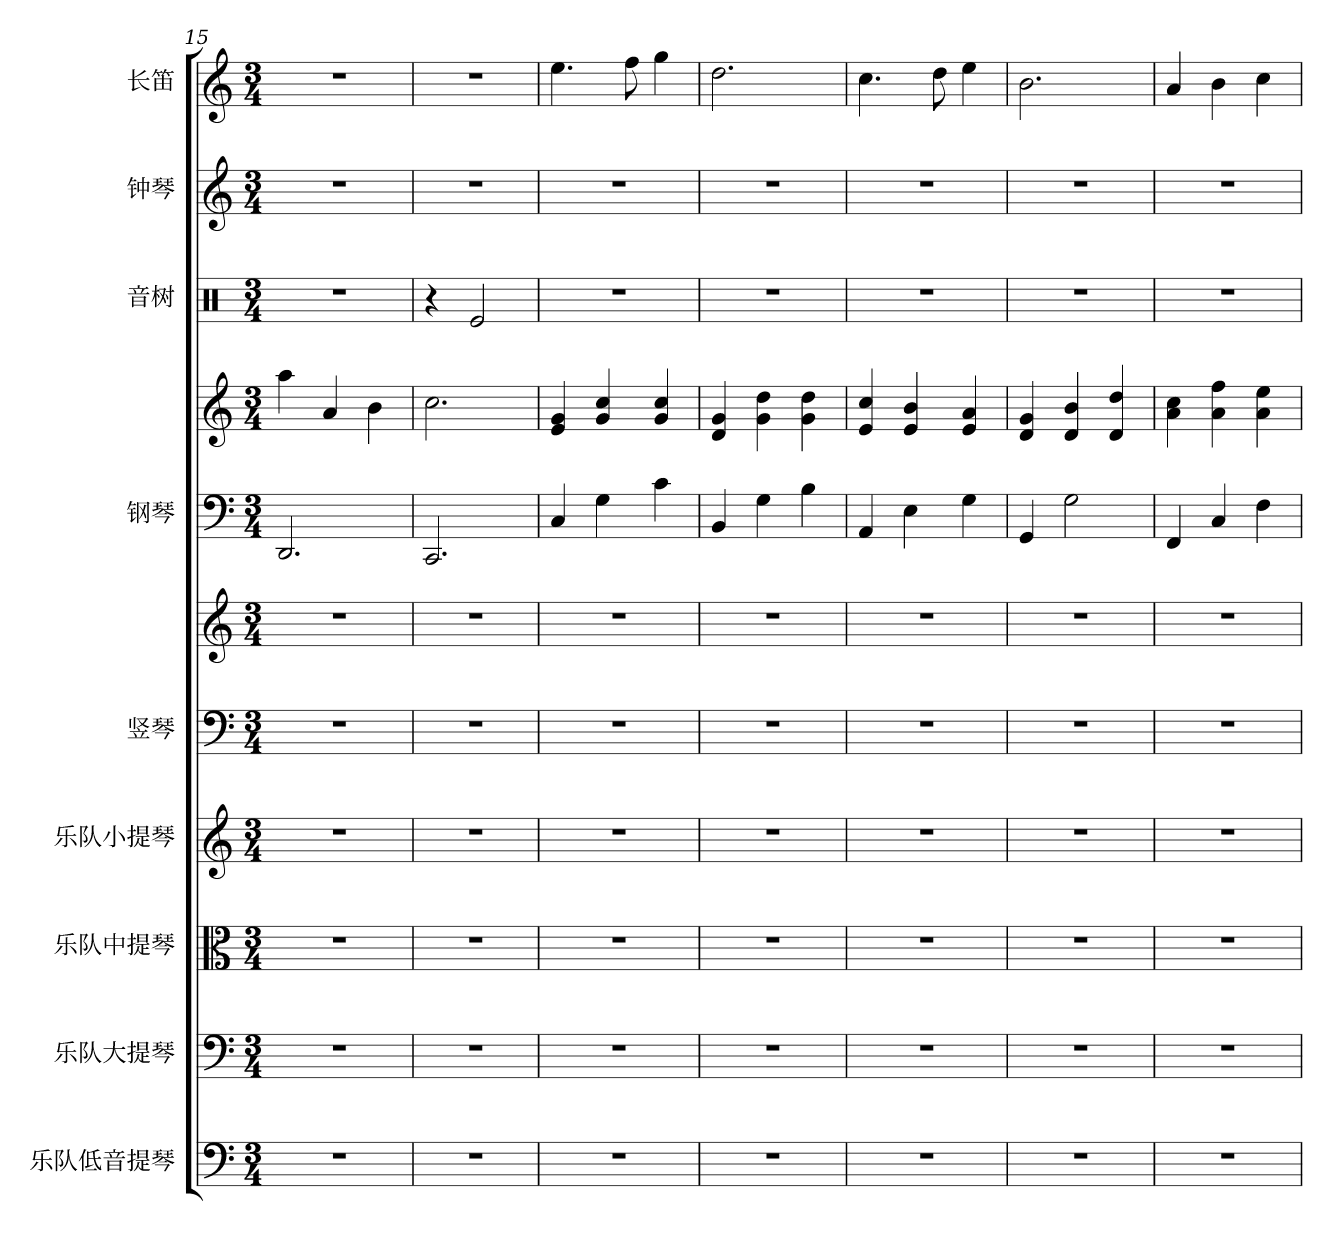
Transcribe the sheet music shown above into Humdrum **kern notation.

**kern	**kern	**kern	**kern	**kern	**kern	**kern	**kern	**kern	**kern	**kern
*part9	*part8	*part7	*part6	*part5	*part5	*part4	*part4	*part3	*part2	*part1
*staff11	*staff10	*staff9	*staff8	*staff7	*staff6	*staff5	*staff4	*staff3	*staff2	*staff1
*I"乐队低音提琴	*I"乐队大提琴	*I"乐队中提琴	*I"乐队小提琴	*I"竖琴	*	*I"钢琴	*	*I"音树	*I"钟琴	*I"长笛
*clefF4	*clefF4	*clefC3	*clefG2	*clefF4	*clefG2	*clefF4	*clefG2	*clefX	*clefG2	*clefG2
*ITrd7c12	*	*	*	*	*	*	*	*	*ITrd-14c-24	*
*k[]	*k[]	*k[]	*k[]	*k[]	*k[]	*k[]	*k[]	*k[]	*k[]	*k[]
*M3/4	*M3/4	*M3/4	*M3/4	*M3/4	*M3/4	*M3/4	*M3/4	*M3/4	*M3/4	*M3/4
=15	=15	=15	=15	=15	=15	=15	=15	=15	=15	=15
2.r	2.r	2.r	2.r	2.r	2.r	2.DD/	4aa\	2.r	2.r	2.r
.	.	.	.	.	.	.	4a/	.	.	.
.	.	.	.	.	.	.	4b\	.	.	.
=16	=16	=16	=16	=16	=16	=16	=16	=16	=16	=16
2.r	2.r	2.r	2.r	2.r	2.r	2.CC/	2.cc\	4r	2.r	2.r
.	.	.	.	.	.	.	.	2Re/	.	.
=17	=17	=17	=17	=17	=17	=17	=17	=17	=17	=17
2.r	2.r	2.r	2.r	2.r	2.r	4C/	4e/ 4g/	2.r	2.r	4.ee\
.	.	.	.	.	.	4G\	4g/ 4cc/	.	.	.
.	.	.	.	.	.	.	.	.	.	8ff\
.	.	.	.	.	.	4c\	4g/ 4cc/	.	.	4gg\
=18	=18	=18	=18	=18	=18	=18	=18	=18	=18	=18
2.r	2.r	2.r	2.r	2.r	2.r	4BB/	4d/ 4g/	2.r	2.r	2.dd\
.	.	.	.	.	.	4G\	4g\ 4dd\	.	.	.
.	.	.	.	.	.	4B\	4g\ 4dd\	.	.	.
!!LO:PB:g=z
=19	=19	=19	=19	=19	=19	=19	=19	=19	=19	=19
2.r	2.r	2.r	2.r	2.r	2.r	4AA/	4e/ 4cc/	2.r	2.r	4.cc\
.	.	.	.	.	.	4E\	4e/ 4b/	.	.	.
.	.	.	.	.	.	.	.	.	.	8dd\
.	.	.	.	.	.	4G\	4e/ 4a/	.	.	4ee\
=20	=20	=20	=20	=20	=20	=20	=20	=20	=20	=20
2.r	2.r	2.r	2.r	2.r	2.r	4GG/	4d/ 4g/	2.r	2.r	2.b\
.	.	.	.	.	.	2G\	4d/ 4b/	.	.	.
.	.	.	.	.	.	.	4d/ 4dd/	.	.	.
=21	=21	=21	=21	=21	=21	=21	=21	=21	=21	=21
2.r	2.r	2.r	2.r	2.r	2.r	4FF/	4a\ 4cc\	2.r	2.r	4a/
.	.	.	.	.	.	4C/	4a\ 4ff\	.	.	4b\
.	.	.	.	.	.	4F\	4a\ 4ee\	.	.	4cc\
=	=	=	=	=	=	=	=	=	=	=
*-	*-	*-	*-	*-	*-	*-	*-	*-	*-	*-
